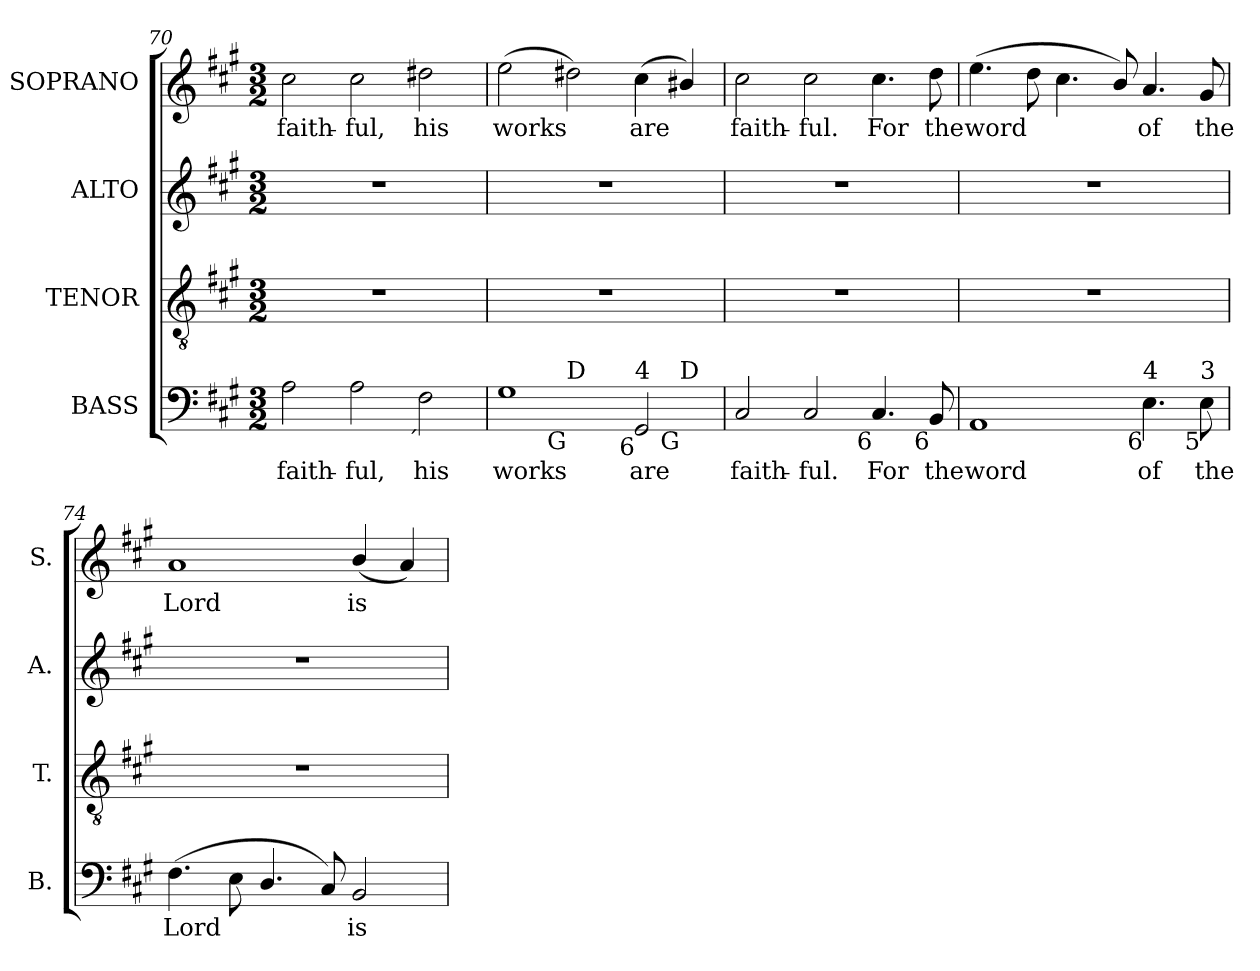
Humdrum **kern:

**kern	**text	**kern	**kern	**kern	**text
*part4	*part4	*part3	*part2	*part1	*part1
*staff4	*staff4	*staff3	*staff2	*staff1	*staff1
*I"BASS	*	*I"TENOR	*I"ALTO	*I"SOPRANO	*
*I'B.	*	*I'T.	*I'A.	*I'S.	*
*clefF4	*	*clefGv2	*clefG2	*clefG2	*
*	*	*ITrd7c12	*	*	*
*k[f#c#g#]	*	*k[f#c#g#]	*k[f#c#g#]	*k[f#c#g#]	*
*A:	*	*A:	*A:	*A:	*
*M3/2	*	*M3/2	*M3/2	*M3/2	*
=70	=70	=70	=70	=70	=70
!	!LO:LY:b:color=#000000	!LO:N:vis=1	!LO:N:vis=1	!	!
!	!	!	!	!	!LO:LY:b:color=#000000
2Ai\	faith-	1.r	1.r	2cc#i\	faith-
!	!LO:LY:b:color=#000000	!	!	!	!
!	!	!	!	!	!LO:LY:b:color=#000000
2Ai\	-ful,	.	.	2cc#i\	-ful,
!	!LO:LY:b:color=#000000	!	!	!	!
!LO:TX:b:rj:t=´	!	!	!	!	!
!	!	!	!	!	!LO:LY:b:color=#000000
2F#i\	his	.	.	2dd#Xi\	his
=71	=71	=71	=71	=71	=71
!	!LO:LY:b:color=#000000	!LO:N:vis=1	!LO:N:vis=1	!	!
!LO:TX:b:rj:t=6	!	!	!	!	!
!LO:TX:t=4	!	!	!	!	!
!	!	!	!	!	!LO:LY:b:color=#000000
*^	*	*	*	*	*
*	*^	*	*	*	*	*
1G#i	2ryy	1ryy	works	1.r	1.r	(2eei\	works
!	!LO:TX:b:rj:t=G	!	!	!	!	!	!
!	!LO:TX:t=D	!	!	!	!	!	!
.	1ryy	.	.	.	.	2dd#Xi\)	.
!	!	!	!LO:LY:b:color=#000000	!	!	!	!
!LO:TX:b:rj:t=6	!	!	!	!	!	!	!
!LO:TX:t=4	!	!	!	!	!	!	!
!	!	!	!	!	!	!	!LO:LY:b:color=#000000
2GG#i/	.	4ryy	are	.	.	(4cc#i\	are
!	!	!LO:TX:b:rj:t=G	!	!	!	!	!
!	!	!LO:TX:t=D	!	!	!	!	!
.	.	4ryy	.	.	.	4b#Xi/)	.
*v	*v	*v	*	*	*	*	*
!!LO:LB:g=z
=72	=72	=72	=72	=72	=72
*^	*	*	*	*	*
*	*^	*	*	*	*	*
!	!	!	!LO:LY:b:color=#000000	!LO:N:vis=1	!LO:N:vis=1	!	!
*v	*v	*v	*	*	*	*	*
*^	*	*	*	*	*
*	*^	*	*	*	*	*
!	!	!	!	!	!	!	!LO:LY:b:color=#000000
*v	*v	*v	*	*	*	*	*
2C#i/	faith-	1.r	1.r	2cc#i\	faith-
!	!LO:LY:b:color=#000000	!	!	!	!
!	!	!	!	!	!LO:LY:b:color=#000000
2C#i/	-ful.	.	.	2cc#i\	-ful.
!	!LO:LY:b:color=#000000	!	!	!	!
!LO:TX:b:rj:t=6	!	!	!	!	!
!	!	!	!	!	!LO:LY:b:color=#000000
4.C#i/	For	.	.	4.cc#i\	For
!	!LO:LY:b:color=#000000	!	!	!	!
!LO:TX:b:rj:t=6	!	!	!	!	!
!	!	!	!	!	!LO:LY:b:color=#000000
8BBi/	the	.	.	8ddi\	the
=73	=73	=73	=73	=73	=73
!	!LO:LY:b:color=#000000	!LO:N:vis=1	!LO:N:vis=1	!	!
!	!	!	!	!	!LO:LY:b:color=#000000
1AAi	word	1.r	1.r	(4.eei\	word
.	.	.	.	8ddi\	.
.	.	.	.	4.cc#i\	.
.	.	.	.	8bi/)	.
!	!LO:LY:b:color=#000000	!	!	!	!
!LO:TX:b:rj:t=6	!	!	!	!	!
!LO:TX:t=4	!	!	!	!	!
!	!	!	!	!	!LO:LY:b:color=#000000
4.Ei\	of	.	.	4.ai/	of
!	!LO:LY:b:color=#000000	!	!	!	!
!LO:TX:b:rj:t=5	!	!	!	!	!
!LO:TX:t=3	!	!	!	!	!
!	!	!	!	!	!LO:LY:b:color=#000000
8Ei\	the	.	.	8g#i/	the
=74	=74	=74	=74	=74	=74
!	!LO:LY:b:color=#000000	!LO:N:vis=1	!LO:N:vis=1	!	!
!	!	!	!	!	!LO:LY:b:color=#000000
(4.F#i\	Lord	1.r	1.r	1ai	Lord
8Ei\	.	.	.	.	.
4.Di/	.	.	.	.	.
8C#i/)	.	.	.	.	.
!	!LO:LY:b:color=#000000	!	!	!	!
!	!	!	!	!	!LO:LY:b:color=#000000
2BBi/	is	.	.	(4bi/	is
.	.	.	.	4ai/)	.
=	=	=	=	=	=
*-	*-	*-	*-	*-	*-
